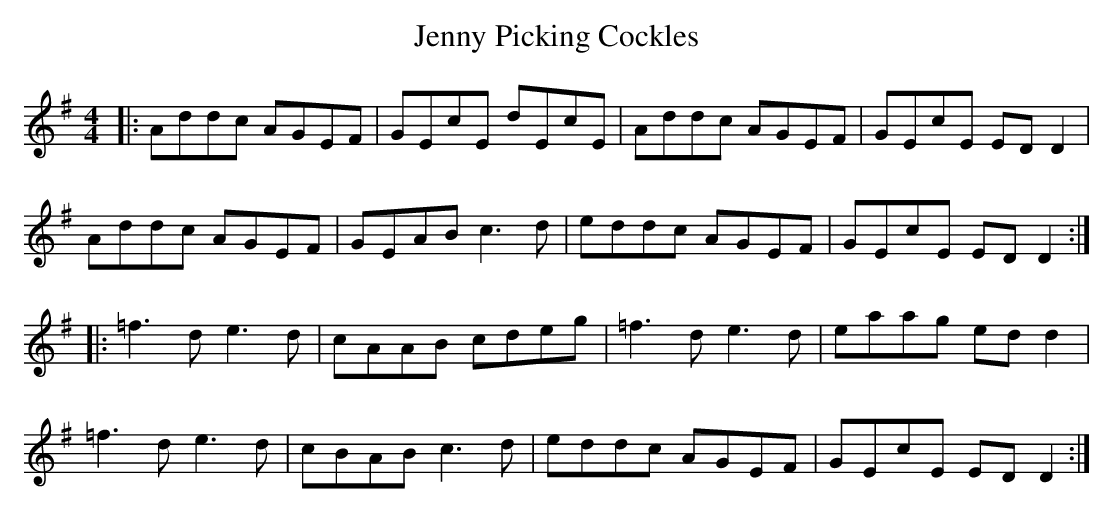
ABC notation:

X:1
T: Jenny Picking Cockles
M: 4/4
L: 1/8
K: Gmaj
|:Addc AGEF|GEcE dEcE|Addc AGEF|GEcE EDD2|
Addc AGEF|GEAB c3 d|eddc AGEF|GEcE EDD2:|
|:=f3 d e3 d|cAAB cdeg|=f3 d e3 d|eaag edd2|
=f3 d e3 d|cBAB c3 d|eddc AGEF|GEcE EDD2:|
